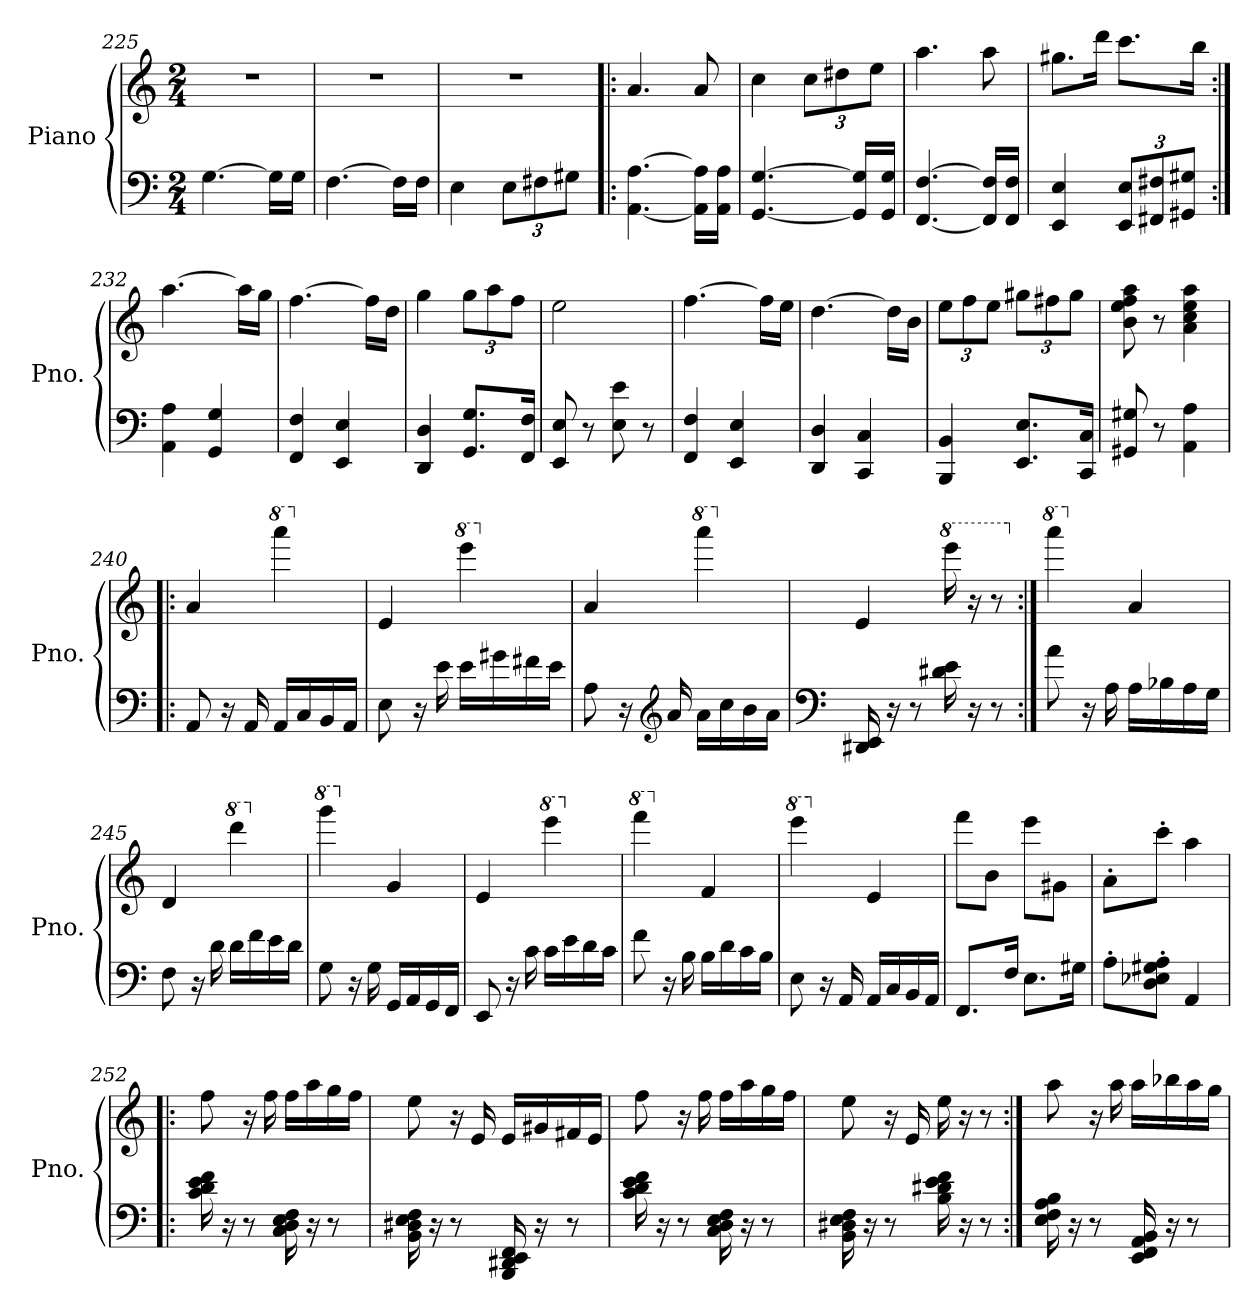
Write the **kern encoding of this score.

**kern	**kern
*part1	*part1
*staff2	*staff1
*I"Piano	*
*I'Pno.	*
*clefF4	*clefG2
*k[]	*k[]
*M2/4	*M2/4
=225	=225
[4.G\	2r
16G\LL]	.
16G\JJ	.
=226	=226
[4.F\	2r
16F\LL]	.
16F\JJ	.
=227	=227
4E\	2r
*Xbrackettup	*
12E\L	.
12F#X\	.
12G#X\J	.
=228!|:	=228!|:
[4.AA\ [4.A\	4.a/
16AA\] 16A\]LL	8a/
16AA\ 16A\JJ	.
=229	=229
[4.GG/ [4.G/	4cc\
*	*Xbrackettup
.	12cc\L
.	12dd#X\
16GG/] 16G/]LL	.
.	12ee\J
16GG/ 16G/JJ	.
=230	=230
[4.FF/ [4.F/	4.aa\
16FF/] 16F/]LL	8aa\
16FF/ 16F/JJ	.
!!LO:LB:g=z
=231	=231
4EE/ 4E/	8.gg#X\L
.	16ddd\Jk
12EE/ 12E/L	8.ccc\L
12FF#X/ 12F#X/	.
12GG#X/ 12G#X/J	.
.	16bb\Jk
=232:|!	=232:|!
4AA\ 4A\	[4.aa\
4GG/ 4G/	.
.	16aa\LL]
.	16gg\JJ
=233	=233
4FF/ 4F/	[4.ff\
4EE/ 4E/	.
.	16ff\LL]
.	16dd\JJ
=234	=234
4DD/ 4D/	4gg\
8.GG/ 8.G/L	12gg\L
.	12aa\
.	12ff\J
16FF/ 16F/Jk	.
=235	=235
8EE/ 8E/	2ee\
8r	.
8E\ 8e\	.
8r	.
=236	=236
4FF/ 4F/	[4.ff\
4EE/ 4E/	.
.	16ff\LL]
.	16ee\JJ
=237	=237
4DD/ 4D/	[4.dd\
4CC/ 4C/	.
.	16dd\LL]
.	16b\JJ
!!LO:LB:g=z
=238	=238
4BBB/ 4BB/	12ee\L
.	12ff\
.	12ee\J
8.EE/ 8.E/L	12gg#X\L
.	12ff#X\
.	12gg#\J
16CC/ 16C/Jk	.
=239	=239
8GG#X/ 8G#X/	8b\ 8ee\ 8ff\ 8aa\
8r	8r
4AA\ 4A\	4a\ 4cc\ 4ee\ 4aa\
=240!|:	=240!|:
8AA/	4a/
16r	.
16AA/	.
*	*8va
16AA/LL	4aaaa\
16C/	.
16BB/	.
16AA/JJ	.
=241	=241
*	*X8va
8E\	4e/
16r	.
16e\	.
*	*8va
16e\LL	4eeee\
16g#X\	.
16f#X\	.
16e\JJ	.
=242	=242
*	*X8va
8A\	4a/
16r	.
*clefG2	*
16a/	.
*	*8va
16a\LL	4aaaa\
16cc\	.
16b\	.
16a\JJ	.
!!LO:LB:g=z
=243	=243
*clefF4	*
*	*X8va
16DD#X/ 16EE/	4e/
16r	.
8r	.
*	*8va
16d#X\ 16e\	16eeee\
16r	16r
8r	8r
=244:|!	=244:|!
*	*X8va
*	*8va
8a\	4aaaa\
16r	.
16A\	.
*	*X8va
16A\LL	4a/
16B-X\	.
16A\	.
16G\JJ	.
=245	=245
8F\	4d/
16r	.
16d\	.
*	*8va
16d\LL	4dddd\
16f\	.
16e\	.
16d\JJ	.
=246	=246
*	*X8va
*	*8va
8G\	4gggg\
16r	.
16G\	.
*	*X8va
16GG/LL	4g/
16AA/	.
16GG/	.
16FF/JJ	.
=247	=247
8EE/	4e/
16r	.
16c\	.
*	*8va
16c\LL	4eeee\
16e\	.
16d\	.
16c\JJ	.
!!LO:LB:g=z
=248	=248
*	*X8va
*	*8va
8f\	4ffff\
16r	.
16B\	.
*	*X8va
16B\LL	4f/
16d\	.
16c\	.
16B\JJ	.
=249	=249
*	*8va
8E\	4eeee\
16r	.
16AA/	.
*	*X8va
16AA/LL	4e/
16C/	.
16BB/	.
16AA/JJ	.
=250	=250
8.FF/L	8fff\L
.	8b\J
16F/Jk	.
8.E\L	8eee\L
.	8g#X\J
16G#X\Jk	.
=251	=251
8A'\L	8a'\L
8D\' 8E-X\' 8G#X\' 8A\'J	8ccc'\J
4AA/	4aa\
=252!|:	=252!|:
16c\ 16d\ 16e\ 16f\	8ff\
16r	.
8r	16r
.	16ff\
16C\ 16D\ 16E\ 16F\	16ff\LL
16r	16aa\
8r	16gg\
.	16ff\JJ
!!LO:PB:g=z
=253	=253
16BB\ 16D#X\ 16E\ 16F\	8ee\
16r	.
8r	16r
.	16e/
16BBB/ 16DD#X/ 16EE/ 16FF/	16e/LL
16r	16g#X/
8r	16f#X/
.	16e/JJ
=254	=254
16c\ 16d\ 16e\ 16f\	8ff\
16r	.
8r	16r
.	16ff\
16C\ 16D\ 16E\ 16F\	16ff\LL
16r	16aa\
8r	16gg\
.	16ff\JJ
=255	=255
16BB\ 16D#X\ 16E\ 16F\	8ee\
16r	.
8r	16r
.	16e/
16B\ 16d#X\ 16e\ 16f\	16ee\
16r	16r
8r	8r
=256:|!	=256:|!
16E\ 16F\ 16A\ 16B\	8aa\
16r	.
8r	16r
.	16aa\
16EE/ 16FF/ 16AA/ 16BB/	16aa\LL
16r	16bb-X\
8r	16aa\
.	16gg\JJ
=	=
*-	*-
